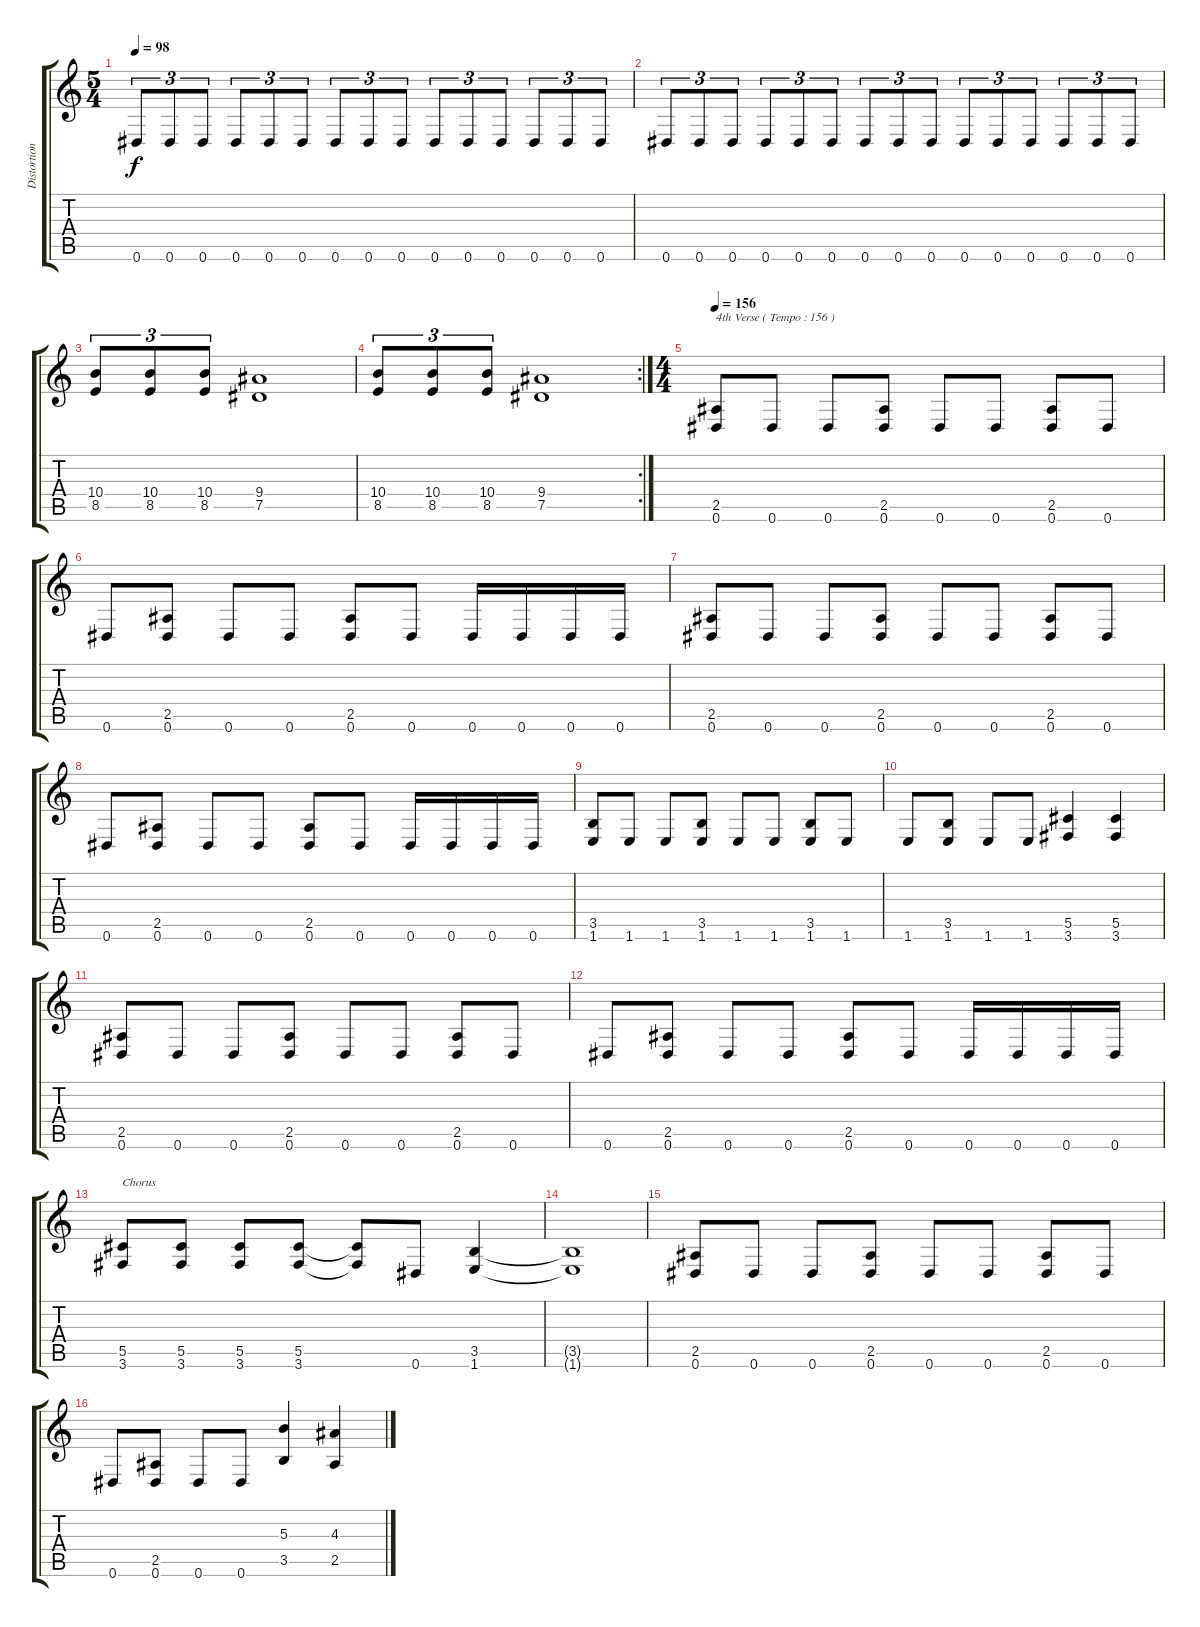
\track ("Distortion Guitar I" "Distortion") {instrument distortionguitar}
\staff {score tabs}
\tuning (Eb4 Bb3 Gb3 Db3 Ab2 Eb2) {hide}
\ts (5 4)
\tempo 98
\clef g2
\ks c
0.6.8{tu (3 2) dy f} 0.6.8{tu (3 2)} 0.6.8{tu (3 2)} 0.6.8{tu (3 2)} 0.6.8{tu (3 2)} 0.6.8{tu (3 2)} 0.6.8{tu (3 2)} 0.6.8{tu (3 2)} 0.6.8{tu (3 2)} 0.6.8{tu (3 2)} 0.6.8{tu (3 2)} 0.6.8{tu (3 2)} 0.6.8{tu (3 2)} 0.6.8{tu (3 2)} 0.6.8{tu (3 2)} |
0.6.8{tu (3 2)} 0.6.8{tu (3 2)} 0.6.8{tu (3 2)} 0.6.8{tu (3 2)} 0.6.8{tu (3 2)} 0.6.8{tu (3 2)} 0.6.8{tu (3 2)} 0.6.8{tu (3 2)} 0.6.8{tu (3 2)} 0.6.8{tu (3 2)} 0.6.8{tu (3 2)} 0.6.8{tu (3 2)} 0.6.8{tu (3 2)} 0.6.8{tu (3 2)} 0.6.8{tu (3 2)} |
(10.4 8.5).8{tu (3 2)} (10.4 8.5).8{tu (3 2)} (10.4 8.5).8{tu (3 2)} (9.4 7.5).1 |
\rc 2
(10.4 8.5).8{tu (3 2)} (10.4 8.5).8{tu (3 2)} (10.4 8.5).8{tu (3 2)} (9.4 7.5).1 |
\ts (4 4)
\tempo 156
(2.5 0.6).8{txt "4th Verse ( Tempo : 156 )"} 0.6.8 0.6.8 (2.5 0.6).8 0.6.8 0.6.8 (2.5 0.6).8 0.6.8 |
0.6.8 (2.5 0.6).8 0.6.8 0.6.8 (2.5 0.6).8 0.6.8 0.6.16 0.6.16 0.6.16 0.6.16 |
(2.5 0.6).8 0.6.8 0.6.8 (2.5 0.6).8 0.6.8 0.6.8 (2.5 0.6).8 0.6.8 |
0.6.8 (2.5 0.6).8 0.6.8 0.6.8 (2.5 0.6).8 0.6.8 0.6.16 0.6.16 0.6.16 0.6.16 |
(3.5 1.6).8 1.6.8 1.6.8 (3.5 1.6).8 1.6.8 1.6.8 (3.5 1.6).8 1.6.8 |
1.6.8 (3.5 1.6).8 1.6.8 1.6.8 (5.5 3.6).4 (5.5 3.6).4 |
(2.5 0.6).8 0.6.8 0.6.8 (2.5 0.6).8 0.6.8 0.6.8 (2.5 0.6).8 0.6.8 |
0.6.8 (2.5 0.6).8 0.6.8 0.6.8 (2.5 0.6).8 0.6.8 0.6.16 0.6.16 0.6.16 0.6.16 |
(5.5 3.6).8{txt "Chorus"} (5.5 3.6).8 (5.5 3.6).8 (5.5 3.6).8 (5.5{t} 3.6{t}).8 0.6.8 (3.5 1.6).4 |
(3.5{t} 1.6{t}).1 |
(2.5 0.6).8 0.6.8 0.6.8 (2.5 0.6).8 0.6.8 0.6.8 (2.5 0.6).8 0.6.8 |
0.6.8 (2.5 0.6).8 0.6.8 0.6.8 (5.3 3.5).4 (4.3 2.5).4
